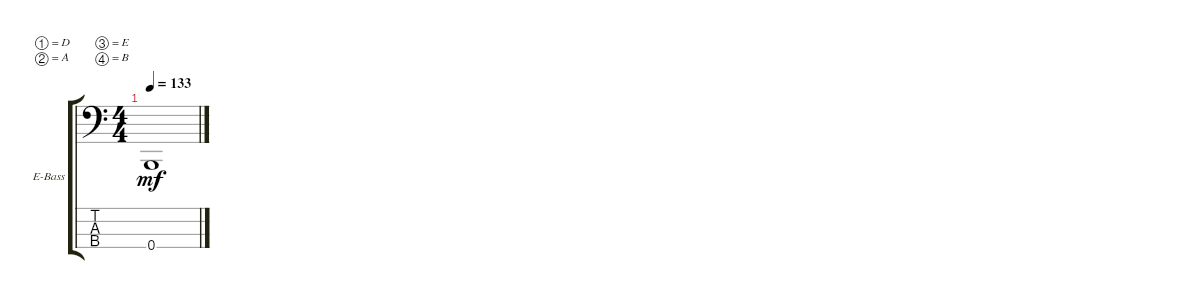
\bracketExtendMode groupsimilarinstruments
\firstSystemTrackNameOrientation horizontal
\otherSystemsTrackNameOrientation horizontal
\track ("Gustaf Jorde" "E-Bass") {instrument electricbassfinger}
\staff {score tabs}
\tuning (D2 A1 E1 B0)
\ts (4 4)
\tempo 133
\clef f4
\ks c
0.4{t}.1{dy mf}
